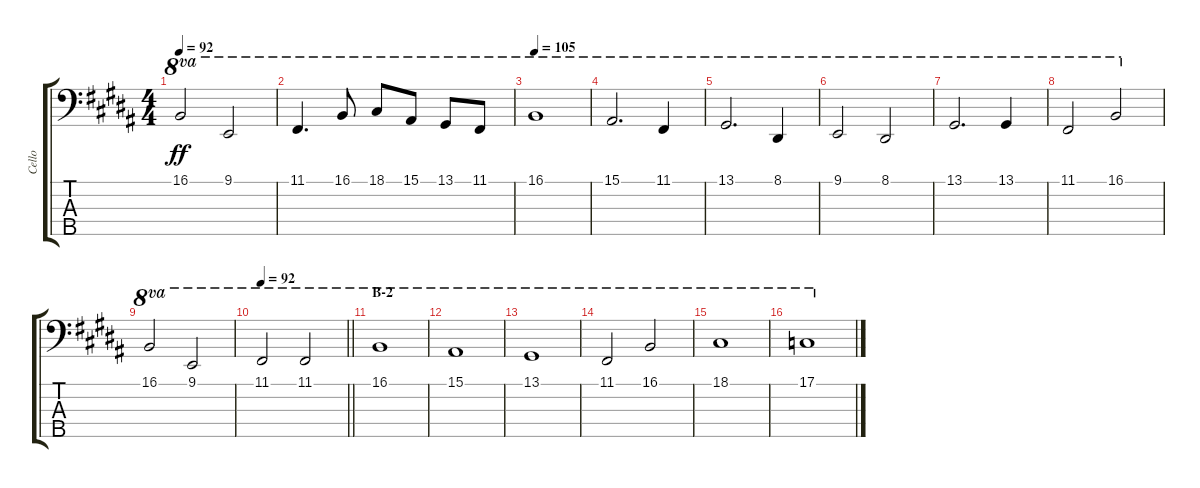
\track ("Cello" "Cello") {instrument cello}
\staff {score tabs}
\tuning (G2 D2 A1 E1 B0) {hide}
\ts (4 4)
\tempo 92
\clef f4
\ks b
16.1.2{ot 8va dy ff} 9.1.2{ot 8va} |
11.1.4{d ot 8va} 16.1.8{ot 8va} 18.1.8{ot 8va} 15.1.8{ot 8va} 13.1.8{ot 8va} 11.1.8{ot 8va} |
\tempo 105
16.1.1{ot 8va} |
15.1.2{d ot 8va} 11.1.4{ot 8va} |
13.1.2{d ot 8va} 8.1.4{ot 8va} |
9.1.2{ot 8va} 8.1.2{ot 8va} |
13.1.2{d ot 8va} 13.1.4{ot 8va} |
11.1.2{ot 8va} 16.1.2{ot 8va} |
16.1.2{ot 8va} 9.1.2{ot 8va} |
\tempo 92
\barLineRight lightlight
11.1.2{ot 8va} 11.1.2{ot 8va} |
\section ("" "B-2")
16.1.1{ot 8va} |
15.1.1{ot 8va} |
13.1.1{ot 8va} |
11.1.2{ot 8va} 16.1.2{ot 8va} |
18.1.1{ot 8va} |
17.1.1{ot 8va}
